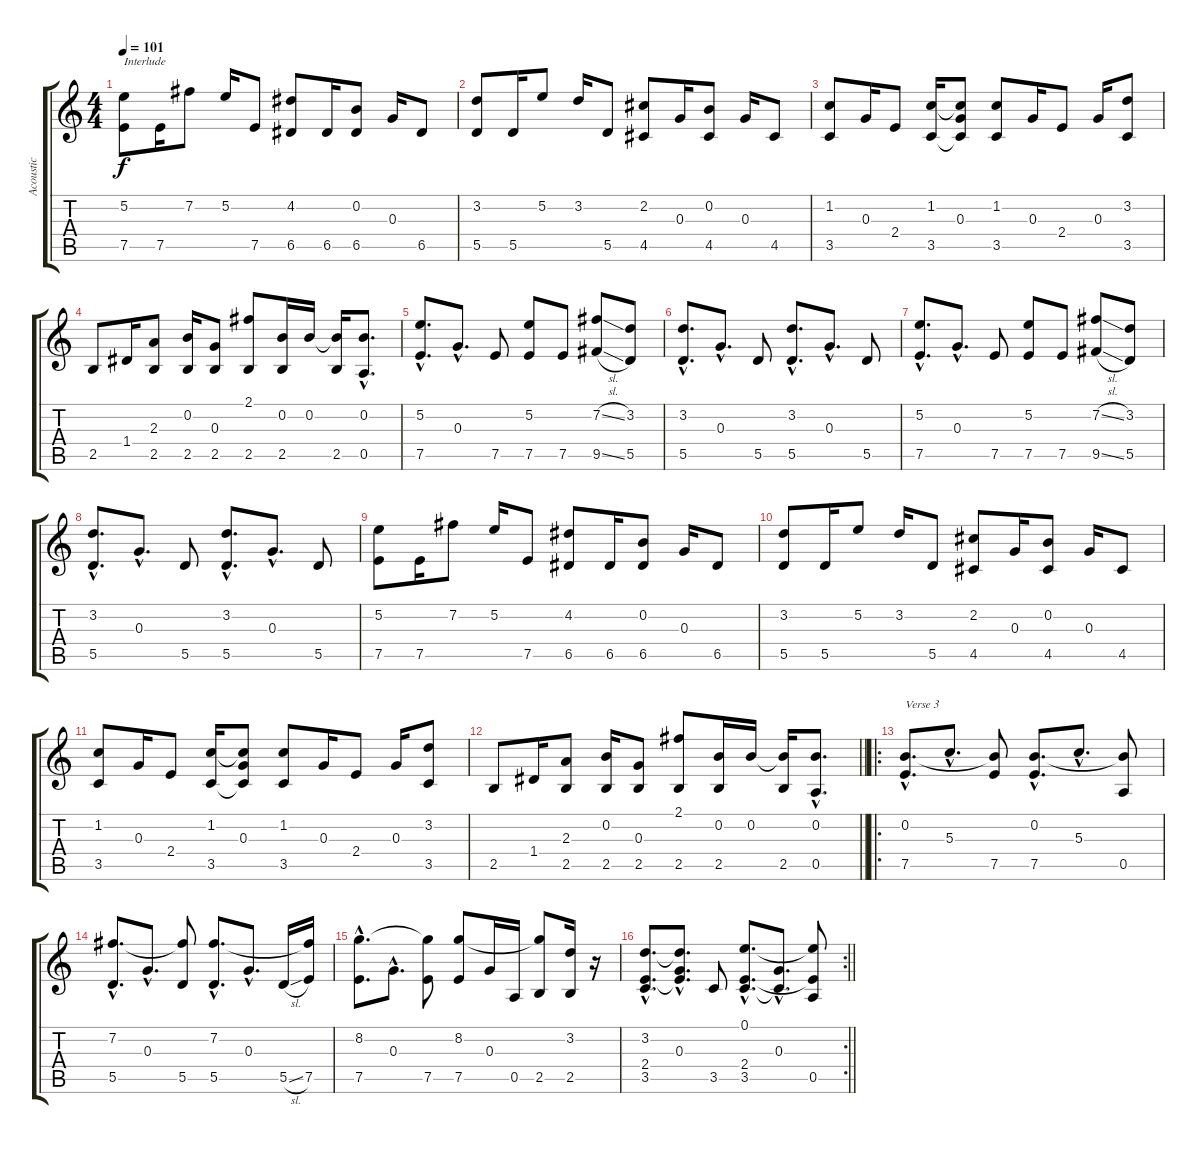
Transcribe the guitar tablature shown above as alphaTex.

\track ("Acoustic" "Acoustic") {instrument acousticguitarnylon}
\staff {score tabs}
\tuning (E4 B3 G3 D3 A2 E2) {hide}
\ts (4 4)
\tempo 101
\clef g2
\ks c
(5.2 7.5).8{txt "Interlude" dy f} 7.5.16 7.2.8 5.2.16 7.5.8 (4.2 6.5).8 6.5.16 (0.2 6.5).8 0.3.16 6.5.8 |
(3.2 5.5).8 5.5.16 5.2.8 3.2.16 5.5.8 (2.2 4.5).8 0.3.16 (0.2 4.5).8 0.3.16 4.5.8 |
(1.2 3.5).8 0.3.16 2.4.8 (1.2 3.5).16 (1.2{t} 0.3 3.5{t}).8 (1.2 3.5).8 0.3.16 2.4.8 0.3.16 (3.2 3.5).8 |
2.5.8 1.4.16 (2.3 2.5).8 (0.2 2.5).16 (0.3 2.5).8 (2.1 2.5).8 (0.2 2.5).16 0.2.16 (0.2{t} 2.5).16 (0.2{hac} 0.5{hac}).8{d} |
(5.2{hac} 7.5{hac}).8{d} 0.3{hac}.8{d} 7.5.8 (5.2 7.5).8 7.5.8 (7.2{sl} 9.5{sl}).8 (3.2 5.5).8 |
(3.2{hac} 5.5{hac}).8{d} 0.3{hac}.8{d} 5.5.8 (3.2{hac} 5.5{hac}).8{d} 0.3{hac}.8{d} 5.5.8 |
(5.2{hac} 7.5{hac}).8{d} 0.3{hac}.8{d} 7.5.8 (5.2 7.5).8 7.5.8 (7.2{sl} 9.5{sl}).8 (3.2 5.5).8 |
(3.2{hac} 5.5{hac}).8{d} 0.3{hac}.8{d} 5.5.8 (3.2{hac} 5.5{hac}).8{d} 0.3{hac}.8{d} 5.5.8 |
(5.2 7.5).8 7.5.16 7.2.8 5.2.16 7.5.8 (4.2 6.5).8 6.5.16 (0.2 6.5).8 0.3.16 6.5.8 |
(3.2 5.5).8 5.5.16 5.2.8 3.2.16 5.5.8 (2.2 4.5).8 0.3.16 (0.2 4.5).8 0.3.16 4.5.8 |
(1.2 3.5).8 0.3.16 2.4.8 (1.2 3.5).16 (1.2{t} 0.3 3.5{t}).8 (1.2 3.5).8 0.3.16 2.4.8 0.3.16 (3.2 3.5).8 |
\barLineRight lightlight
2.5.8 1.4.16 (2.3 2.5).8 (0.2 2.5).16 (0.3 2.5).8 (2.1 2.5).8 (0.2 2.5).16 0.2.16 (0.2{t} 2.5).16 (0.2{hac} 0.5{hac}).8{d} |
\ro
(0.2{hac} 7.5{hac}).8{d txt "Verse 3"} 5.3{hac}.8{d} (0.2{t} 7.5).8 (0.2{hac} 7.5{hac}).8{d} 5.3{hac}.8{d} (0.2{t} 0.5).8 |
(7.2{hac} 5.5{hac}).8{d} 0.3{hac}.8{d} (7.2{t} 5.5).8 (7.2{hac} 5.5{hac}).8{d} 0.3{hac}.8{d} 5.5{sl}.16 (7.2{t} 7.5).16 |
(8.2{hac} 7.5{hac}).8{d} 0.3{hac}.8{d} (8.2{t} 7.5).8 (8.2 7.5).8 0.3.16 0.5.16 (8.2{t} 2.5).8 (3.2 2.5).16 r.16 |
\rc 2
\barLineRight lightlight
(3.2{hac} 2.4{hac} 3.5{hac}).8{d} (3.2{hac t} 0.3{hac} 2.4{hac t}).8{d} 3.5.8 (0.1{hac} 2.4{hac} 3.5{hac}).8{d} (0.3{hac} 3.5{hac t}).8{d} (0.1{t} 2.4{t} 0.5).8
